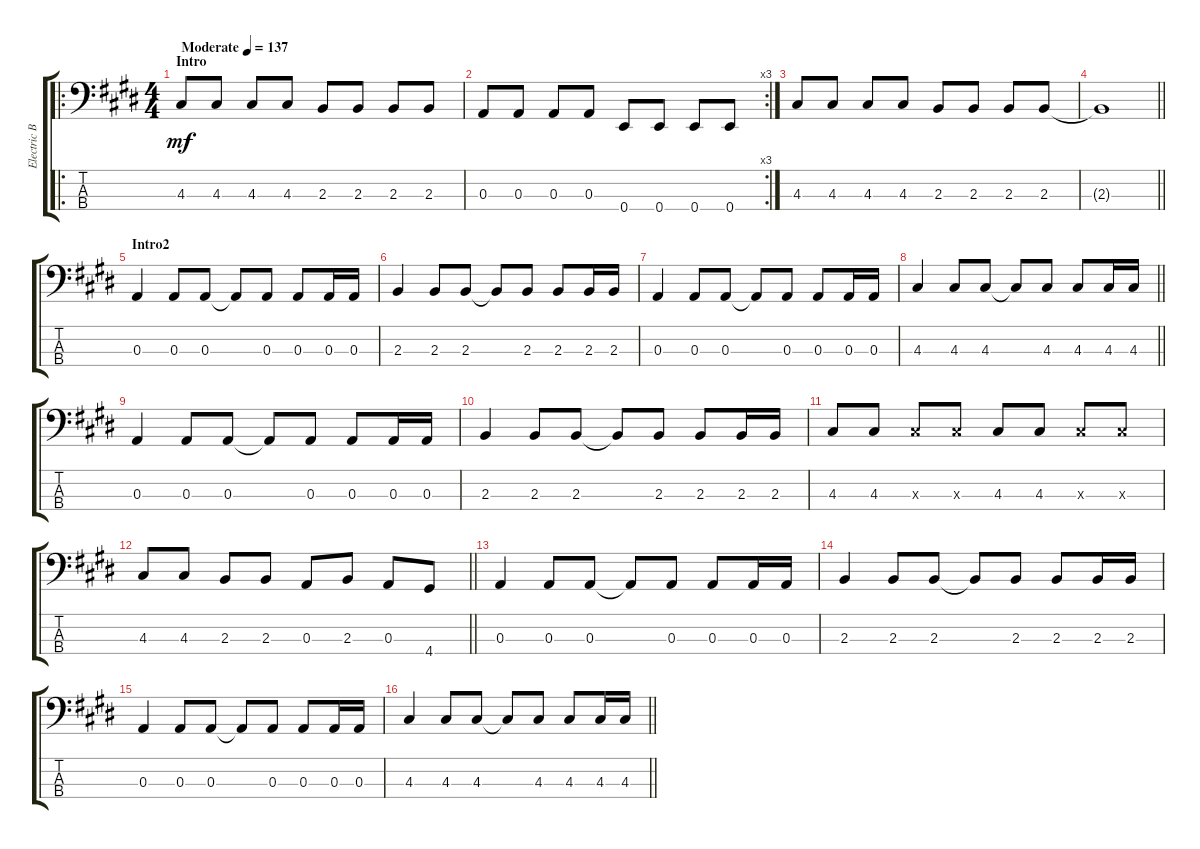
\track ("Electric Bass" "Electric B") {instrument electricbassfinger}
\staff {score tabs}
\tuning (G2 D2 A1 E1) {hide}
\ro
\ts (4 4)
\section ("" "Intro")
\tempo (137 "Moderate")
\clef f4
\ks e
4.3.8{dy mf instrument electricbassfinger} 4.3.8 4.3.8 4.3.8 2.3.8 2.3.8 2.3.8 2.3.8 |
\rc 3
0.3.8 0.3.8 0.3.8 0.3.8 0.4.8 0.4.8 0.4.8 0.4.8 |
4.3.8 4.3.8 4.3.8 4.3.8 2.3.8 2.3.8 2.3.8 2.3.8 |
\barLineRight lightlight
2.3{t}.1 |
\section ("" "Intro2")
0.3.4 0.3.8 0.3.8 0.3{t}.8 0.3.8 0.3.8 0.3.16 0.3.16 |
2.3.4 2.3.8 2.3.8 2.3{t}.8 2.3.8 2.3.8 2.3.16 2.3.16 |
0.3.4 0.3.8 0.3.8 0.3{t}.8 0.3.8 0.3.8 0.3.16 0.3.16 |
\barLineRight lightlight
4.3.4 4.3.8 4.3.8 4.3{t}.8 4.3.8 4.3.8 4.3.16 4.3.16 |
0.3.4 0.3.8 0.3.8 0.3{t}.8 0.3.8 0.3.8 0.3.16 0.3.16 |
2.3.4 2.3.8 2.3.8 2.3{t}.8 2.3.8 2.3.8 2.3.16 2.3.16 |
4.3.8 4.3.8 4.3{x}.8 4.3{x}.8 4.3.8 4.3.8 4.3{x}.8 4.3{x}.8 |
\barLineRight lightlight
4.3.8 4.3.8 2.3.8 2.3.8 0.3.8 2.3.8 0.3.8 4.4.8 |
0.3.4 0.3.8 0.3.8 0.3{t}.8 0.3.8 0.3.8 0.3.16 0.3.16 |
2.3.4 2.3.8 2.3.8 2.3{t}.8 2.3.8 2.3.8 2.3.16 2.3.16 |
0.3.4 0.3.8 0.3.8 0.3{t}.8 0.3.8 0.3.8 0.3.16 0.3.16 |
\barLineRight lightlight
4.3.4 4.3.8 4.3.8 4.3{t}.8 4.3.8 4.3.8 4.3.16 4.3.16
